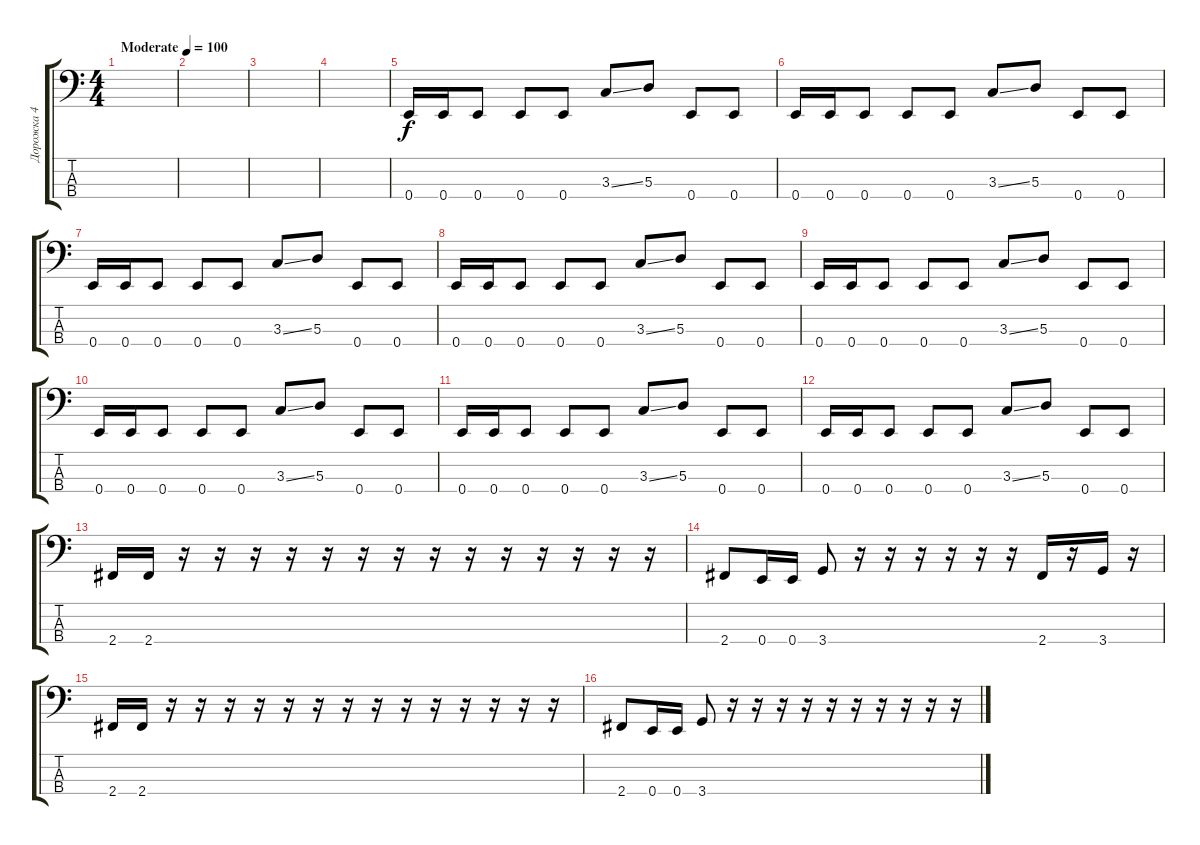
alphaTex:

\track ("Дорожка 4" "Дорожка 4") {instrument slapbass1}
\staff {score tabs}
\tuning (G2 D2 A1 E1) {hide}
\ts (4 4)
\tempo (100 "Moderate")
\clef f4
\ks c
|
|
|
|
0.4.16 0.4.16 0.4.8 0.4.8 0.4.8 3.3{ss}.8 5.3.8 0.4.8 0.4.8 |
0.4.16 0.4.16 0.4.8 0.4.8 0.4.8 3.3{ss}.8 5.3.8 0.4.8 0.4.8 |
0.4.16 0.4.16 0.4.8 0.4.8 0.4.8 3.3{ss}.8 5.3.8 0.4.8 0.4.8 |
0.4.16 0.4.16 0.4.8 0.4.8 0.4.8 3.3{ss}.8 5.3.8 0.4.8 0.4.8 |
0.4.16 0.4.16 0.4.8 0.4.8 0.4.8 3.3{ss}.8 5.3.8 0.4.8 0.4.8 |
0.4.16 0.4.16 0.4.8 0.4.8 0.4.8 3.3{ss}.8 5.3.8 0.4.8 0.4.8 |
0.4.16 0.4.16 0.4.8 0.4.8 0.4.8 3.3{ss}.8 5.3.8 0.4.8 0.4.8 |
0.4.16 0.4.16 0.4.8 0.4.8 0.4.8 3.3{ss}.8 5.3.8 0.4.8 0.4.8 |
2.4.16 2.4.16 r.16 r.16 r.16 r.16 r.16 r.16 r.16 r.16 r.16 r.16 r.16 r.16 r.16 r.16 |
2.4.8 0.4.16 0.4.16 3.4.8 r.16 r.16 r.16 r.16 r.16 r.16 2.4.16 r.16 3.4.16 r.16 |
2.4.16 2.4.16 r.16 r.16 r.16 r.16 r.16 r.16 r.16 r.16 r.16 r.16 r.16 r.16 r.16 r.16 |
2.4.8 0.4.16 0.4.16 3.4.8 r.16 r.16 r.16 r.16 r.16 r.16 r.16 r.16 r.16 r.16
